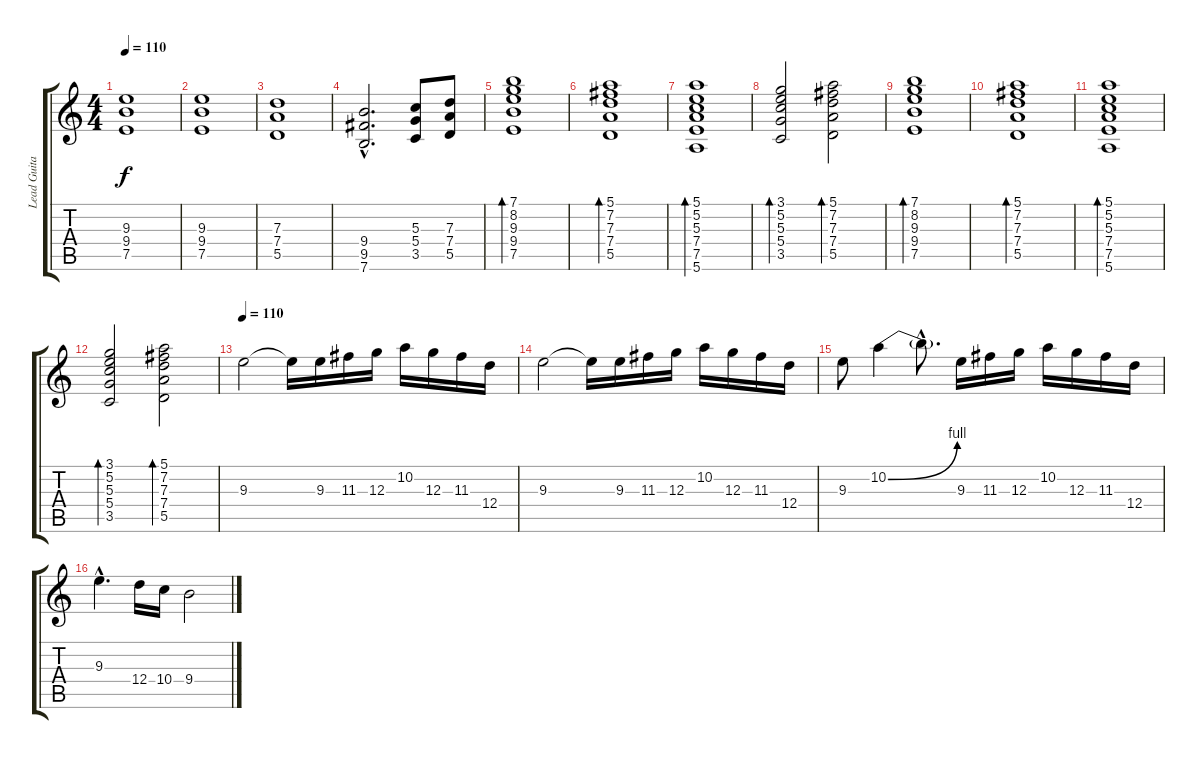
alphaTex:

\track ("Lead Guitar" "Lead Guita") {instrument distortionguitar}
\staff {score tabs}
\tuning (E4 B3 G3 D3 A2 E2) {hide}
\ts (4 4)
\tempo 110
\clef g2
\ks c
(9.3 9.4 7.5).1{dy f} |
(9.3 9.4 7.5).1 |
(7.3 7.4 5.5).1 |
(9.4{hac} 9.5{hac} 7.6{hac}).2{d} (5.3 5.4 3.5).8 (7.3 7.4 5.5).8 |
(7.1 8.2 9.3 9.4 7.5).1{bd 480 volume 13 instrument distortionguitar} |
(5.1 7.2 7.3 7.4 5.5).1{bd 480} |
(5.1 5.2 5.3 7.4 7.5 5.6).1{bd 480} |
(3.1 5.2 5.3 5.4 3.5).2{bd 480} (5.1 7.2 7.3 7.4 5.5).2{bd 480} |
(7.1 8.2 9.3 9.4 7.5).1{bd 480} |
(5.1 7.2 7.3 7.4 5.5).1{bd 480} |
(5.1 5.2 5.3 7.4 7.5 5.6).1{bd 480} |
(3.1 5.2 5.3 5.4 3.5).2{bd 480} (5.1 7.2 7.3 7.4 5.5).2{bd 480} |
\tempo 110
9.3.2{volume 16 instrument distortionguitar} 9.3{t}.16 9.3.16 11.3.16 12.3.16 10.2.16 12.3.16 11.3.16 12.4.16 |
9.3.2 9.3{t}.16 9.3.16 11.3.16 12.3.16 10.2.16 12.3.16 11.3.16 12.4.16 |
9.3.8 10.2{be (bend 0 0 60 4)}.4 10.2{hac t}.8{d} 9.3.16 11.3.16 12.3.16 10.2.16 12.3.16 11.3.16 12.4.16 |
9.3{hac}.4{d} 12.4.16 10.4.16 9.4.2
